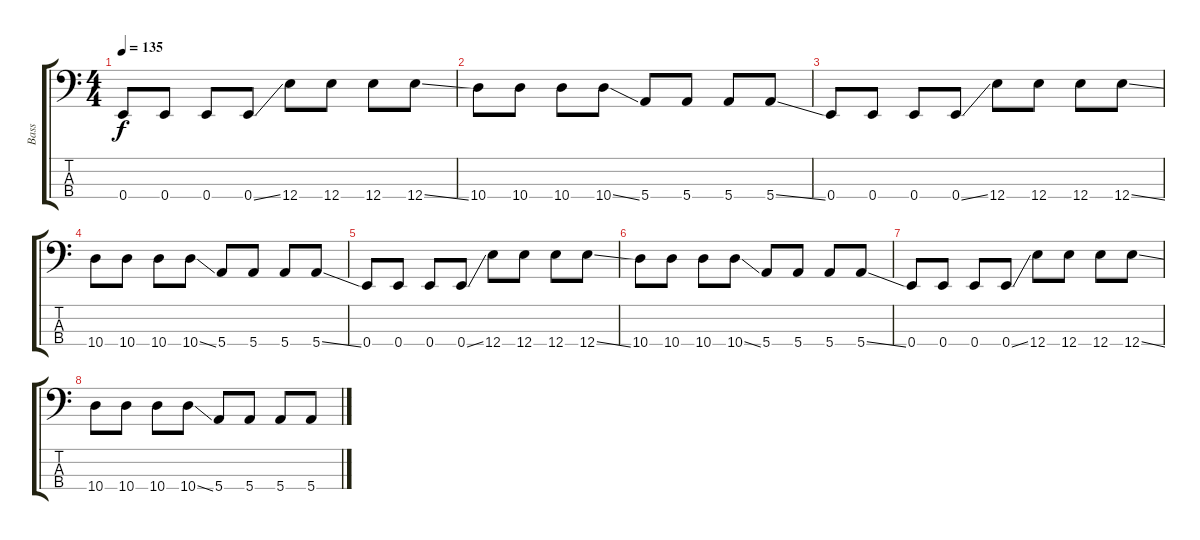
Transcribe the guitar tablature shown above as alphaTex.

\track ("Bass" "Bass") {instrument electricbasspick}
\staff {score tabs}
\tuning (G2 D2 A1 E1) {hide}
\ts (4 4)
\tempo 135
\clef f4
\ks c
0.4.8{dy f} 0.4.8 0.4.8 0.4{ss}.8 12.4.8 12.4.8 12.4.8 12.4{ss}.8 |
10.4.8 10.4.8 10.4.8 10.4{ss}.8 5.4.8 5.4.8 5.4.8 5.4{ss}.8 |
0.4.8 0.4.8 0.4.8 0.4{ss}.8 12.4.8 12.4.8 12.4.8 12.4{ss}.8 |
10.4.8 10.4.8 10.4.8 10.4{ss}.8 5.4.8 5.4.8 5.4.8 5.4{ss}.8 |
0.4.8 0.4.8 0.4.8 0.4{ss}.8 12.4.8 12.4.8 12.4.8 12.4{ss}.8 |
10.4.8 10.4.8 10.4.8 10.4{ss}.8 5.4.8 5.4.8 5.4.8 5.4{ss}.8 |
0.4.8 0.4.8 0.4.8 0.4{ss}.8 12.4.8 12.4.8 12.4.8 12.4{ss}.8 |
10.4.8 10.4.8 10.4.8 10.4{ss}.8 5.4.8 5.4.8 5.4.8 5.4.8
